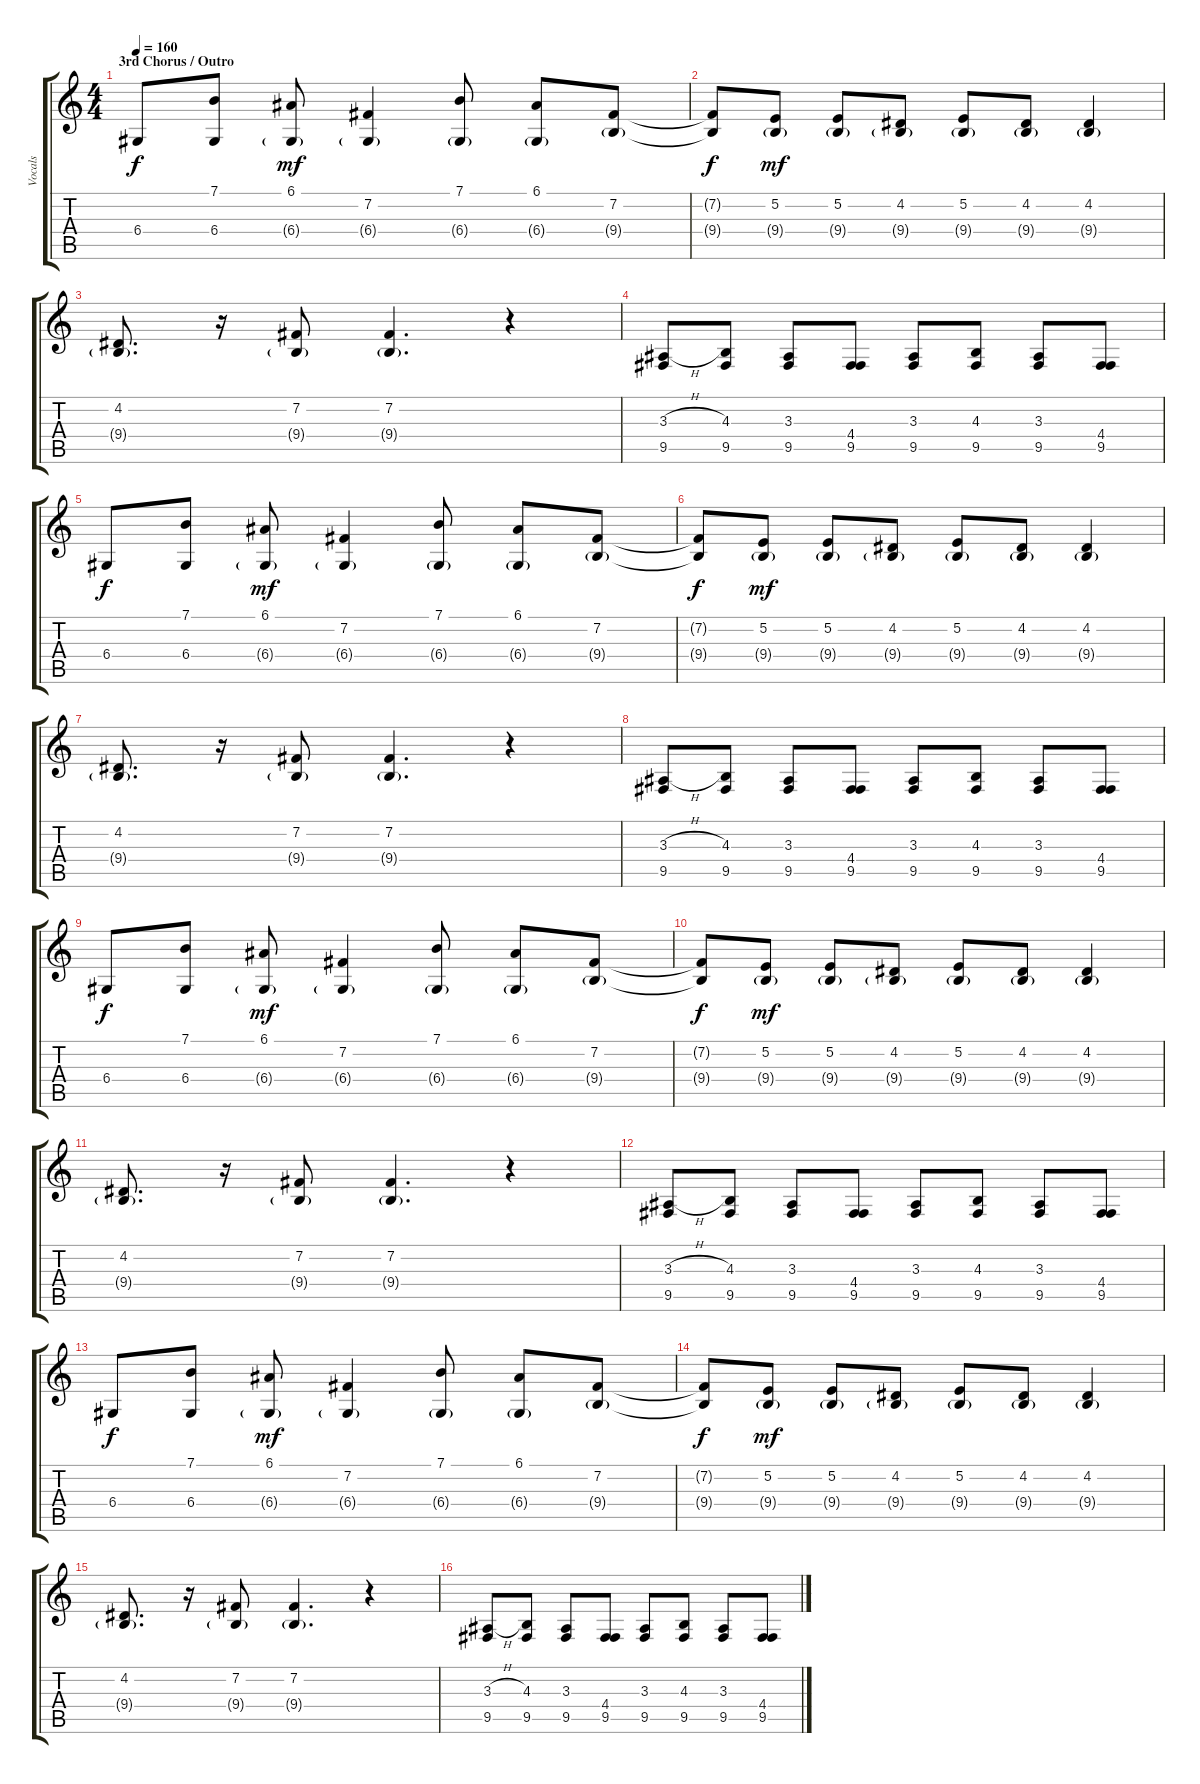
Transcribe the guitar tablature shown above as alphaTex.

\track ("Vocals" "Vocals") {instrument bassoon}
\staff {score tabs}
\tuning (E4 B3 G3 D3 A2 E2) {hide}
\ts (4 4)
\section ("" "3rd Chorus / Outro")
\tempo 160
\clef g2
\ks c
6.4.8{dy f} (7.1 6.4).8 (6.1 6.4{g}).8{dy mf} (7.2 6.4{g}).4 (7.1 6.4{g}).8 (6.1 6.4{g}).8 (7.2 9.4{g}).8 |
(7.2{t} 9.4{t}).8{dy f} (5.2 9.4{g}).8{dy mf} (5.2 9.4{g}).8 (4.2 9.4{g}).8 (5.2 9.4{g}).8 (4.2 9.4{g}).8 (4.2 9.4{g}).4 |
(4.2 9.4{g}).8{d} r.16 (7.2 9.4{g}).8 (7.2 9.4{g}).4{d} r.4 |
(3.3{h} 9.5).8 (4.3 9.5).8 (3.3 9.5).8 (4.4 9.5).8 (3.3 9.5).8 (4.3 9.5).8 (3.3 9.5).8 (4.4 9.5).8 |
6.4.8{dy f} (7.1 6.4).8 (6.1 6.4{g}).8{dy mf} (7.2 6.4{g}).4 (7.1 6.4{g}).8 (6.1 6.4{g}).8 (7.2 9.4{g}).8 |
(7.2{t} 9.4{t}).8{dy f} (5.2 9.4{g}).8{dy mf} (5.2 9.4{g}).8 (4.2 9.4{g}).8 (5.2 9.4{g}).8 (4.2 9.4{g}).8 (4.2 9.4{g}).4 |
(4.2 9.4{g}).8{d} r.16 (7.2 9.4{g}).8 (7.2 9.4{g}).4{d} r.4 |
(3.3{h} 9.5).8 (4.3 9.5).8 (3.3 9.5).8 (4.4 9.5).8 (3.3 9.5).8 (4.3 9.5).8 (3.3 9.5).8 (4.4 9.5).8 |
6.4.8{dy f} (7.1 6.4).8 (6.1 6.4{g}).8{dy mf} (7.2 6.4{g}).4 (7.1 6.4{g}).8 (6.1 6.4{g}).8 (7.2 9.4{g}).8 |
(7.2{t} 9.4{t}).8{dy f} (5.2 9.4{g}).8{dy mf} (5.2 9.4{g}).8 (4.2 9.4{g}).8 (5.2 9.4{g}).8 (4.2 9.4{g}).8 (4.2 9.4{g}).4 |
(4.2 9.4{g}).8{d} r.16 (7.2 9.4{g}).8 (7.2 9.4{g}).4{d} r.4 |
(3.3{h} 9.5).8 (4.3 9.5).8 (3.3 9.5).8 (4.4 9.5).8 (3.3 9.5).8 (4.3 9.5).8 (3.3 9.5).8 (4.4 9.5).8 |
6.4.8{dy f} (7.1 6.4).8 (6.1 6.4{g}).8{dy mf} (7.2 6.4{g}).4 (7.1 6.4{g}).8 (6.1 6.4{g}).8 (7.2 9.4{g}).8 |
(7.2{t} 9.4{t}).8{dy f} (5.2 9.4{g}).8{dy mf} (5.2 9.4{g}).8 (4.2 9.4{g}).8 (5.2 9.4{g}).8 (4.2 9.4{g}).8 (4.2 9.4{g}).4 |
(4.2 9.4{g}).8{d} r.16 (7.2 9.4{g}).8 (7.2 9.4{g}).4{d} r.4 |
(3.3{h} 9.5).8 (4.3 9.5).8 (3.3 9.5).8 (4.4 9.5).8 (3.3 9.5).8 (4.3 9.5).8 (3.3 9.5).8 (4.4 9.5).8
